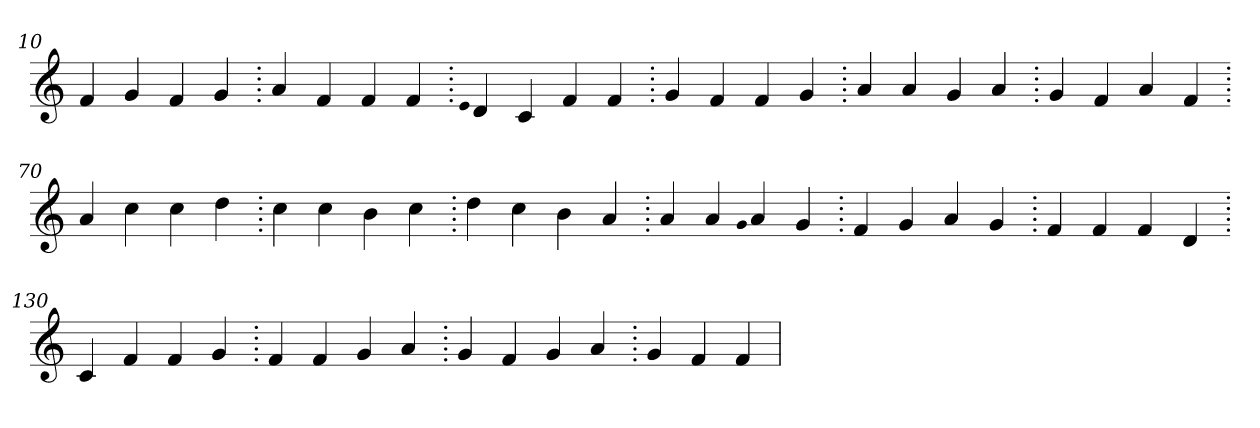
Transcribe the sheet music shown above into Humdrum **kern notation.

**kern
*part1
*staff1
*clefG2
=10.
4f
4g
4f
4g
=20.
4a
4f
4f
4f
=30.
qqe
4d
4c
4f
4f
=40.
4g
4f
4f
4g
=50.
4a
4a
4g
4a
=60.
4g
4f
4a
4f
=70.
4a
4cc
4cc
4dd
=80.
4cc
4cc
4b
4cc
=90.
4dd
4cc
4b
4a
=100.
4a
4a
qqg
4a
4g
=110.
4f
4g
4a
4g
=120.
4f
4f
4f
4d
=130.
4c
4f
4f
4g
=140.
4f
4f
4g
4a
=150.
4g
4f
4g
4a
=160.
4g
4f
4f
=
*-
